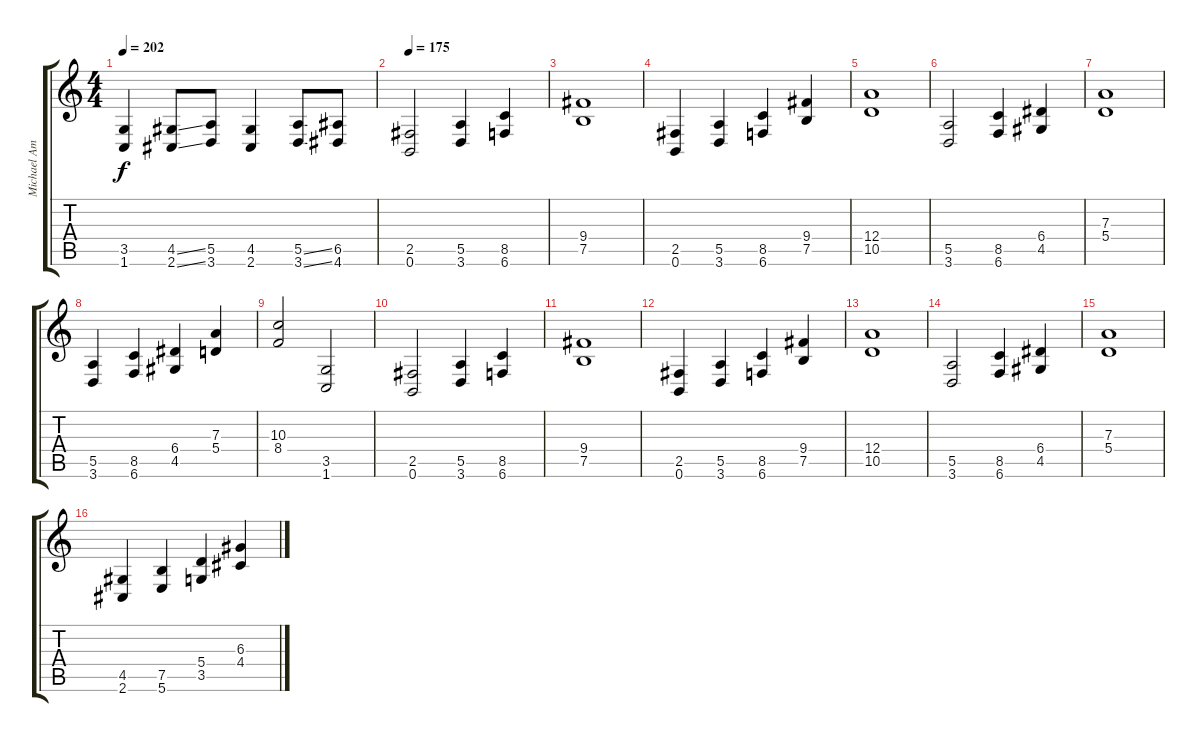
\track ("Michael Amott" "Michael Am") {instrument distortionguitar}
\staff {score tabs}
\tuning (B3 Gb3 D3 A2 E2 B1) {hide}
\ts (4 4)
\tempo 202
\clef g2
\ks c
(3.5 1.6).4{dy f} (4.5{ss} 2.6{ss}).8 (5.5 3.6).8 (4.5 2.6).4 (5.5{ss} 3.6{ss}).8 (6.5 4.6).8 |
\tempo 175
(2.5 0.6).2 (5.5 3.6).4 (8.5 6.6).4 |
(9.4 7.5).1 |
(2.5 0.6).4 (5.5 3.6).4 (8.5 6.6).4 (9.4 7.5).4 |
(12.4 10.5).1 |
(5.5 3.6).2 (8.5 6.6).4 (6.4 4.5).4 |
(7.3 5.4).1 |
(5.5 3.6).4 (8.5 6.6).4 (6.4 4.5).4 (7.3 5.4).4 |
(10.3 8.4).2 (3.5 1.6).2 |
(2.5 0.6).2 (5.5 3.6).4 (8.5 6.6).4 |
(9.4 7.5).1 |
(2.5 0.6).4 (5.5 3.6).4 (8.5 6.6).4 (9.4 7.5).4 |
(12.4 10.5).1 |
(5.5 3.6).2 (8.5 6.6).4 (6.4 4.5).4 |
(7.3 5.4).1 |
(4.5 2.6).4 (7.5 5.6).4 (5.4 3.5).4 (6.3 4.4).4
